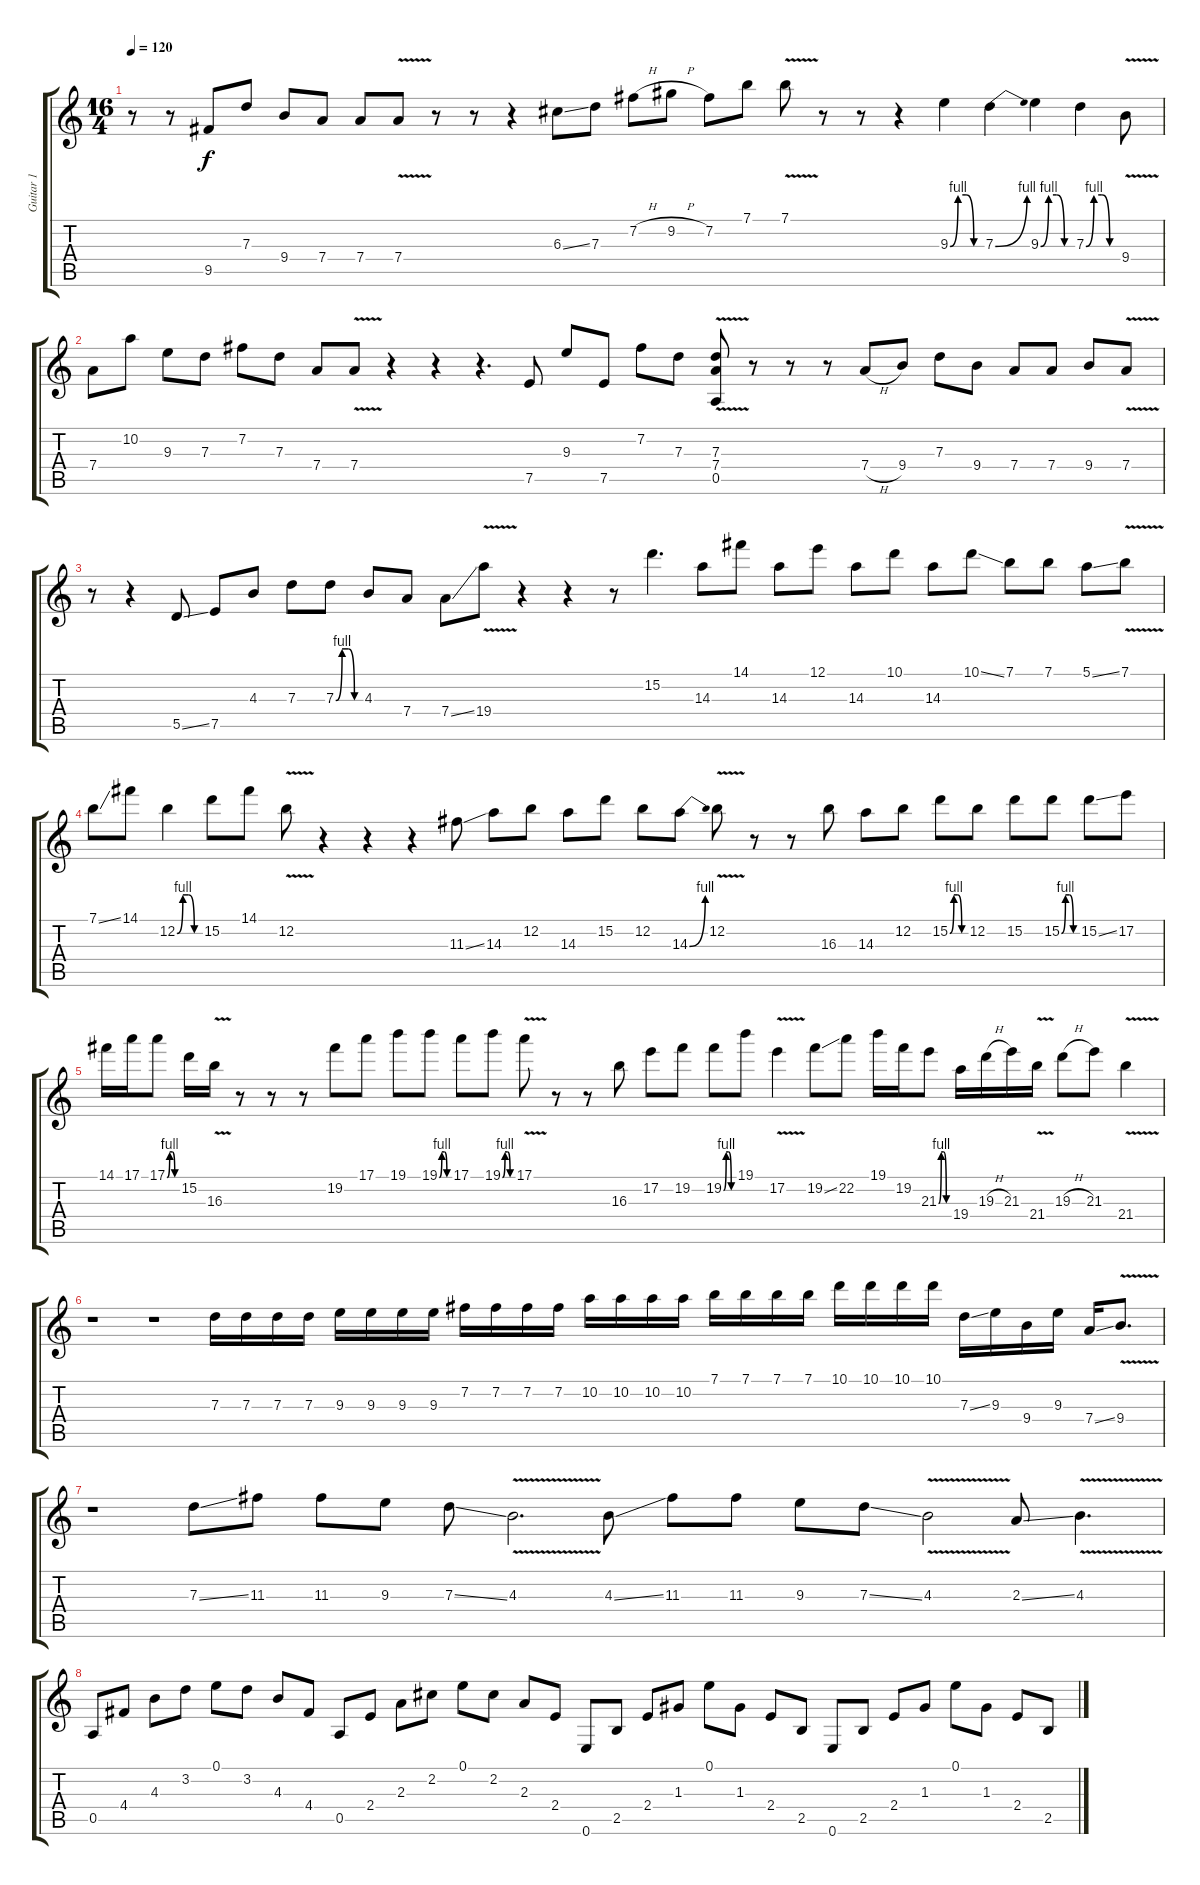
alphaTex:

\track ("Guitar 1" "Guitar 1") {instrument acousticguitarsteel}
\staff {score tabs}
\tuning (E4 B3 G3 D3 A2 E2) {hide}
\ts (16 4)
\tempo 120
\clef g2
\ks c
r.8{dy f} r.8 9.5.8 7.3.8 9.4.8 7.4.8 7.4.8 7.4{v}.8 r.8 r.8 r.4 6.3{ss}.8 7.3.8 7.2{h}.8 9.2{h}.8 7.2.8 7.1.8 7.1{v}.8 r.8 r.8 r.4 9.3{be (custom 0 0 15 4 30 4 45 0 60 0)}.4 7.3{be (bend 0 0 60 4)}.4 9.3{be (custom 0 0 15 4 30 4 45 0 60 0)}.4 7.3{be (custom 0 0 15 4 30 4 45 0 60 0)}.4 9.4{v}.8 |
7.4.8 10.2.8 9.3.8 7.3.8 7.2.8 7.3.8 7.4.8 7.4{v}.8 r.4 r.4 r.4{d} 7.5.8 9.3.8 7.5.8 7.2.8 7.3.8 (7.3{v} 7.4 0.5).8 r.8 r.8 r.8 7.4{h}.8 9.4.8 7.3.8 9.4.8 7.4.8 7.4.8 9.4.8 7.4{v}.8 |
r.8 r.4 5.5{ss}.8 7.5.8 4.3.8 7.3.8 7.3{be (custom 0 0 15 4 30 4 45 0 60 0)}.8 4.3.8 7.4.8 7.4{ss}.8 19.4{v}.8 r.4 r.4 r.8 15.2.4{d} 14.3.8 14.1.8 14.3.8 12.1.8 14.3.8 10.1.8 14.3.8 10.1{ss}.8 7.1.8 7.1.8 5.1{ss}.8 7.1{v}.8 |
7.1{ss}.8 14.1.8 12.2{be (custom 0 0 15 4 30 4 45 0 60 0)}.4 15.2.8 14.1.8 12.2{v}.8 r.4 r.4 r.4 11.3{ss}.8 14.3.8 12.2.8 14.3.8 15.2.8 12.2.8 14.3{be (bend 0 0 60 4)}.8 12.2{v}.8 r.8 r.8 16.3.8 14.3.8 12.2.8 15.2{be (custom 0 0 15 4 30 4 45 0 60 0)}.8 12.2.8 15.2.8 15.2{be (custom 0 0 15 4 30 4 45 0 60 0)}.8 15.2{ss}.8 17.2.8 |
14.1.16 17.1.16 17.1{be (custom 0 0 15 4 30 4 45 0 60 0)}.8 15.2.16 16.3{v}.16 r.8 r.8 r.8 19.2.8 17.1.8 19.1.8 19.1{be (custom 0 0 15 4 30 4 45 0 60 0)}.8 17.1.8 19.1{be (custom 0 0 15 4 30 4 45 0 60 0)}.8 17.1{v}.8 r.8 r.8 16.3.8 17.2.8 19.2.8 19.2{be (custom 0 0 15 4 30 4 45 0 60 0)}.8 19.1.8 17.2{v}.4 19.2{ss}.8 22.2.8 19.1.16 19.2.16 21.3{be (custom 0 0 15 4 30 4 45 0 60 0)}.8 19.4.16 19.3{h}.16 21.3.16 21.4{v}.16 19.3{h}.8 21.3.8 21.4{v}.4 |
r.1 r.1 7.3.16 7.3.16 7.3.16 7.3.16 9.3.16 9.3.16 9.3.16 9.3.16 7.2.16 7.2.16 7.2.16 7.2.16 10.2.16 10.2.16 10.2.16 10.2.16 7.1.16 7.1.16 7.1.16 7.1.16 10.1.16 10.1.16 10.1.16 10.1.16 7.3{ss}.16 9.3.16 9.4.16 9.3.16 7.4{ss}.16 9.4{v}.8{d} |
r.1 7.3{ss}.8 11.3.8 11.3.8 9.3.8 7.3{ss}.8 4.3{v}.2{d} 4.3{ss}.8 11.3.8 11.3.8 9.3.8 7.3{ss}.8 4.3{v}.2 2.3{ss}.8 4.3{v}.4{d} |
0.5.8 4.4.8 4.3.8 3.2.8 0.1.8 3.2.8 4.3.8 4.4.8 0.5.8 2.4.8 2.3.8 2.2.8 0.1.8 2.2.8 2.3.8 2.4.8 0.6.8 2.5.8 2.4.8 1.3.8 0.1.8 1.3.8 2.4.8 2.5.8 0.6.8 2.5.8 2.4.8 1.3.8 0.1.8 1.3.8 2.4.8 2.5.8
